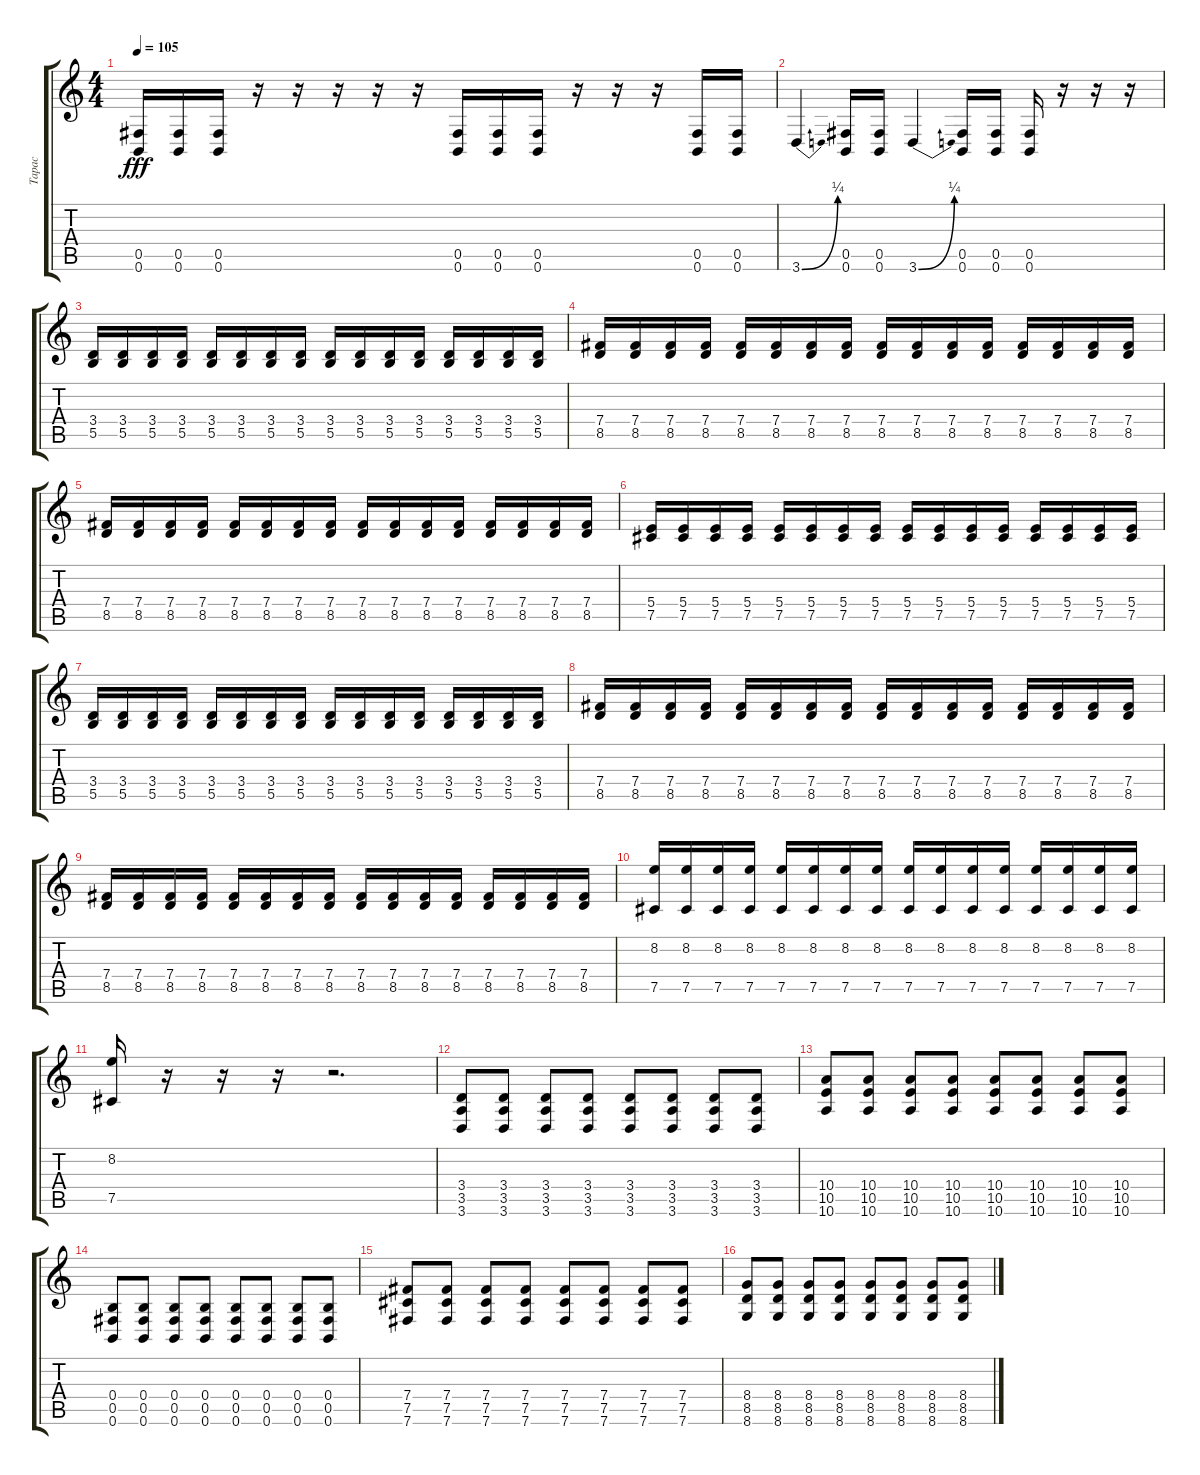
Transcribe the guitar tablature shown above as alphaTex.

\track ("Тарас" "Тарас") {instrument distortionguitar}
\staff {score tabs}
\tuning (Db4 Ab3 E3 B2 Gb2 B1) {hide}
\ts (4 4)
\tempo 105
\clef g2
\ks c
(0.5 0.6).16{dy fff} (0.5 0.6).16 (0.5 0.6).16 r.16 r.16 r.16 r.16 r.16 (0.5 0.6).16 (0.5 0.6).16 (0.5 0.6).16 r.16 r.16 r.16 (0.5 0.6).16 (0.5 0.6).16 |
3.6{be (bend 0 0 60 1)}.4 (0.5 0.6).16 (0.5 0.6).16 3.6{be (bend 0 0 60 1)}.4 (0.5 0.6).16 (0.5 0.6).16 (0.5 0.6).16 r.16 r.16 r.16 |
(3.4 5.5).16 (3.4 5.5).16 (3.4 5.5).16 (3.4 5.5).16 (3.4 5.5).16 (3.4 5.5).16 (3.4 5.5).16 (3.4 5.5).16 (3.4 5.5).16 (3.4 5.5).16 (3.4 5.5).16 (3.4 5.5).16 (3.4 5.5).16 (3.4 5.5).16 (3.4 5.5).16 (3.4 5.5).16 |
(7.4 8.5).16 (7.4 8.5).16 (7.4 8.5).16 (7.4 8.5).16 (7.4 8.5).16 (7.4 8.5).16 (7.4 8.5).16 (7.4 8.5).16 (7.4 8.5).16 (7.4 8.5).16 (7.4 8.5).16 (7.4 8.5).16 (7.4 8.5).16 (7.4 8.5).16 (7.4 8.5).16 (7.4 8.5).16 |
(7.4 8.5).16 (7.4 8.5).16 (7.4 8.5).16 (7.4 8.5).16 (7.4 8.5).16 (7.4 8.5).16 (7.4 8.5).16 (7.4 8.5).16 (7.4 8.5).16 (7.4 8.5).16 (7.4 8.5).16 (7.4 8.5).16 (7.4 8.5).16 (7.4 8.5).16 (7.4 8.5).16 (7.4 8.5).16 |
(5.4 7.5).16 (5.4 7.5).16 (5.4 7.5).16 (5.4 7.5).16 (5.4 7.5).16 (5.4 7.5).16 (5.4 7.5).16 (5.4 7.5).16 (5.4 7.5).16 (5.4 7.5).16 (5.4 7.5).16 (5.4 7.5).16 (5.4 7.5).16 (5.4 7.5).16 (5.4 7.5).16 (5.4 7.5).16 |
(3.4 5.5).16 (3.4 5.5).16 (3.4 5.5).16 (3.4 5.5).16 (3.4 5.5).16 (3.4 5.5).16 (3.4 5.5).16 (3.4 5.5).16 (3.4 5.5).16 (3.4 5.5).16 (3.4 5.5).16 (3.4 5.5).16 (3.4 5.5).16 (3.4 5.5).16 (3.4 5.5).16 (3.4 5.5).16 |
(7.4 8.5).16 (7.4 8.5).16 (7.4 8.5).16 (7.4 8.5).16 (7.4 8.5).16 (7.4 8.5).16 (7.4 8.5).16 (7.4 8.5).16 (7.4 8.5).16 (7.4 8.5).16 (7.4 8.5).16 (7.4 8.5).16 (7.4 8.5).16 (7.4 8.5).16 (7.4 8.5).16 (7.4 8.5).16 |
(7.4 8.5).16 (7.4 8.5).16 (7.4 8.5).16 (7.4 8.5).16 (7.4 8.5).16 (7.4 8.5).16 (7.4 8.5).16 (7.4 8.5).16 (7.4 8.5).16 (7.4 8.5).16 (7.4 8.5).16 (7.4 8.5).16 (7.4 8.5).16 (7.4 8.5).16 (7.4 8.5).16 (7.4 8.5).16 |
(8.2 7.5).16 (8.2 7.5).16 (8.2 7.5).16 (8.2 7.5).16 (8.2 7.5).16 (8.2 7.5).16 (8.2 7.5).16 (8.2 7.5).16 (8.2 7.5).16 (8.2 7.5).16 (8.2 7.5).16 (8.2 7.5).16 (8.2 7.5).16 (8.2 7.5).16 (8.2 7.5).16 (8.2 7.5).16 |
(8.2 7.5).16 r.16 r.16 r.16 r.2{d} |
(3.4 3.5 3.6).8 (3.4 3.5 3.6).8 (3.4 3.5 3.6).8 (3.4 3.5 3.6).8 (3.4 3.5 3.6).8 (3.4 3.5 3.6).8 (3.4 3.5 3.6).8 (3.4 3.5 3.6).8 |
(10.4 10.5 10.6).8 (10.4 10.5 10.6).8 (10.4 10.5 10.6).8 (10.4 10.5 10.6).8 (10.4 10.5 10.6).8 (10.4 10.5 10.6).8 (10.4 10.5 10.6).8 (10.4 10.5 10.6).8 |
(0.4 0.5 0.6).8 (0.4 0.5 0.6).8 (0.4 0.5 0.6).8 (0.4 0.5 0.6).8 (0.4 0.5 0.6).8 (0.4 0.5 0.6).8 (0.4 0.5 0.6).8 (0.4 0.5 0.6).8 |
(7.4 7.5 7.6).8 (7.4 7.5 7.6).8 (7.4 7.5 7.6).8 (7.4 7.5 7.6).8 (7.4 7.5 7.6).8 (7.4 7.5 7.6).8 (7.4 7.5 7.6).8 (7.4 7.5 7.6).8 |
(8.4 8.5 8.6).8 (8.4 8.5 8.6).8 (8.4 8.5 8.6).8 (8.4 8.5 8.6).8 (8.4 8.5 8.6).8 (8.4 8.5 8.6).8 (8.4 8.5 8.6).8 (8.4 8.5 8.6).8
